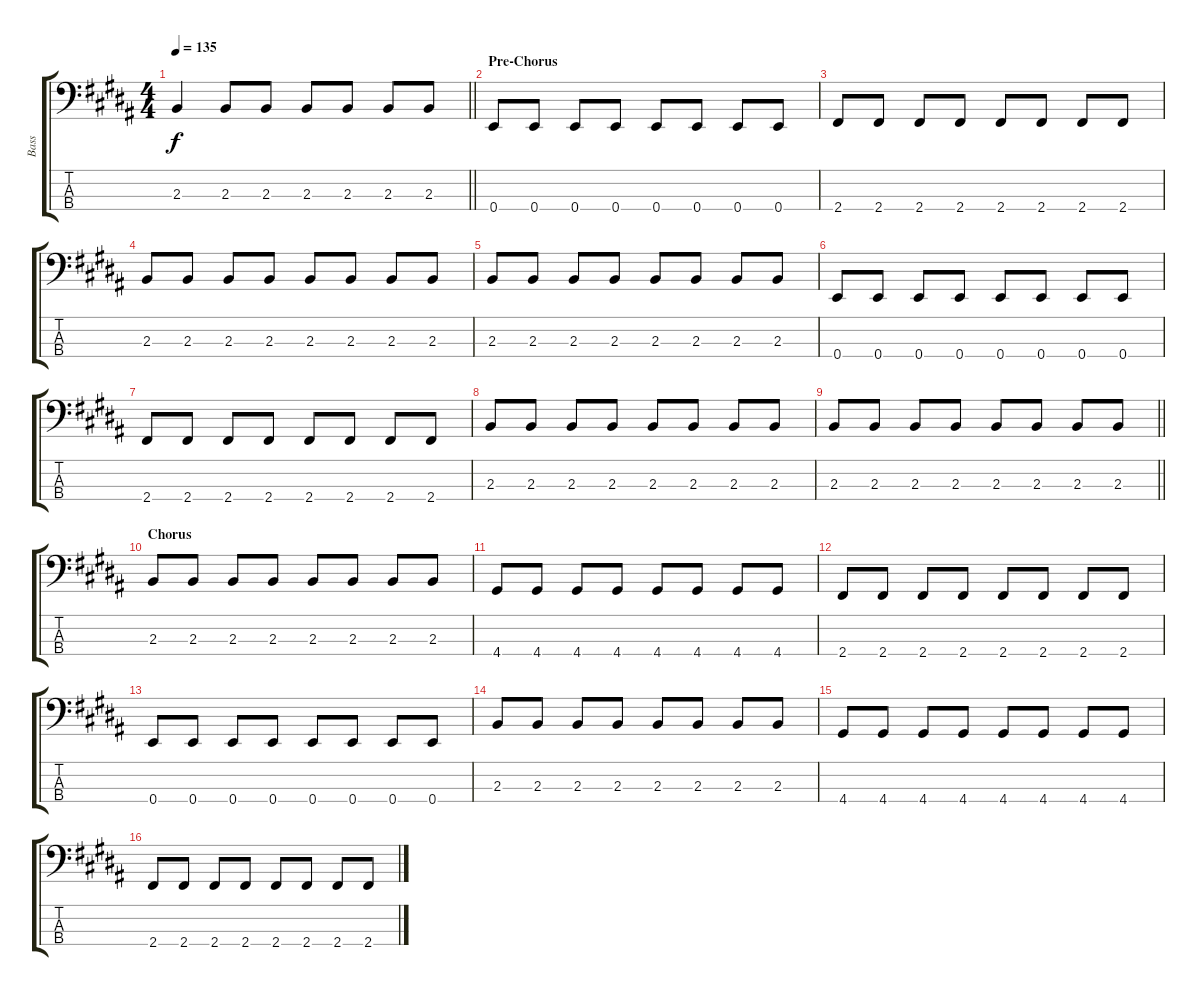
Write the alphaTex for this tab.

\track ("Bass" "Bass") {instrument electricbassfinger}
\staff {score tabs}
\tuning (G2 D2 A1 E1) {hide}
\ts (4 4)
\tempo 135
\clef f4
\barLineRight lightlight
\ks b
2.3.4{dy f} 2.3.8 2.3.8 2.3.8 2.3.8 2.3.8 2.3.8 |
\section ("" "Pre-Chorus")
0.4.8 0.4.8 0.4.8 0.4.8 0.4.8 0.4.8 0.4.8 0.4.8 |
2.4.8 2.4.8 2.4.8 2.4.8 2.4.8 2.4.8 2.4.8 2.4.8 |
2.3.8 2.3.8 2.3.8 2.3.8 2.3.8 2.3.8 2.3.8 2.3.8 |
2.3.8 2.3.8 2.3.8 2.3.8 2.3.8 2.3.8 2.3.8 2.3.8 |
0.4.8 0.4.8 0.4.8 0.4.8 0.4.8 0.4.8 0.4.8 0.4.8 |
2.4.8 2.4.8 2.4.8 2.4.8 2.4.8 2.4.8 2.4.8 2.4.8 |
2.3.8 2.3.8 2.3.8 2.3.8 2.3.8 2.3.8 2.3.8 2.3.8 |
\barLineRight lightlight
2.3.8 2.3.8 2.3.8 2.3.8 2.3.8 2.3.8 2.3.8 2.3.8 |
\section ("" "Chorus")
2.3.8 2.3.8 2.3.8 2.3.8 2.3.8 2.3.8 2.3.8 2.3.8 |
4.4.8 4.4.8 4.4.8 4.4.8 4.4.8 4.4.8 4.4.8 4.4.8 |
2.4.8 2.4.8 2.4.8 2.4.8 2.4.8 2.4.8 2.4.8 2.4.8 |
0.4.8 0.4.8 0.4.8 0.4.8 0.4.8 0.4.8 0.4.8 0.4.8 |
2.3.8 2.3.8 2.3.8 2.3.8 2.3.8 2.3.8 2.3.8 2.3.8 |
4.4.8 4.4.8 4.4.8 4.4.8 4.4.8 4.4.8 4.4.8 4.4.8 |
2.4.8 2.4.8 2.4.8 2.4.8 2.4.8 2.4.8 2.4.8 2.4.8
